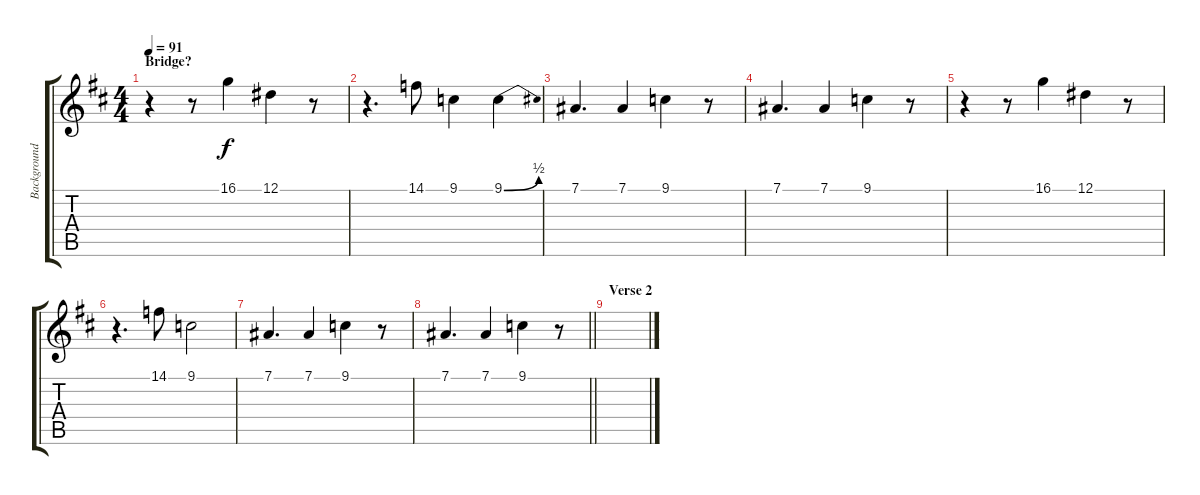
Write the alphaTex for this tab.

\track ("Background Noise" "Background") {instrument orchestralharp}
\staff {score tabs}
\tuning (Eb4 Bb3 Gb3 Db3 Ab2 Eb2) {hide}
\ts (4 4)
\section ("" "Bridge?")
\tempo 91
\clef g2
\ks d
r.4{dy f} r.8 16.1.4 12.1.4 r.8 |
r.4{d} 14.1.8 9.1.4 9.1{be (bend 0 0 60 2)}.4 |
7.1.4{d} 7.1.4 9.1.4 r.8 |
7.1.4{d} 7.1.4 9.1.4 r.8 |
r.4 r.8 16.1.4 12.1.4 r.8 |
r.4{d} 14.1.8 9.1.2 |
7.1.4{d} 7.1.4 9.1.4 r.8 |
\barLineRight lightlight
7.1.4{d} 7.1.4 9.1.4 r.8 |
\section ("" "Verse 2")
